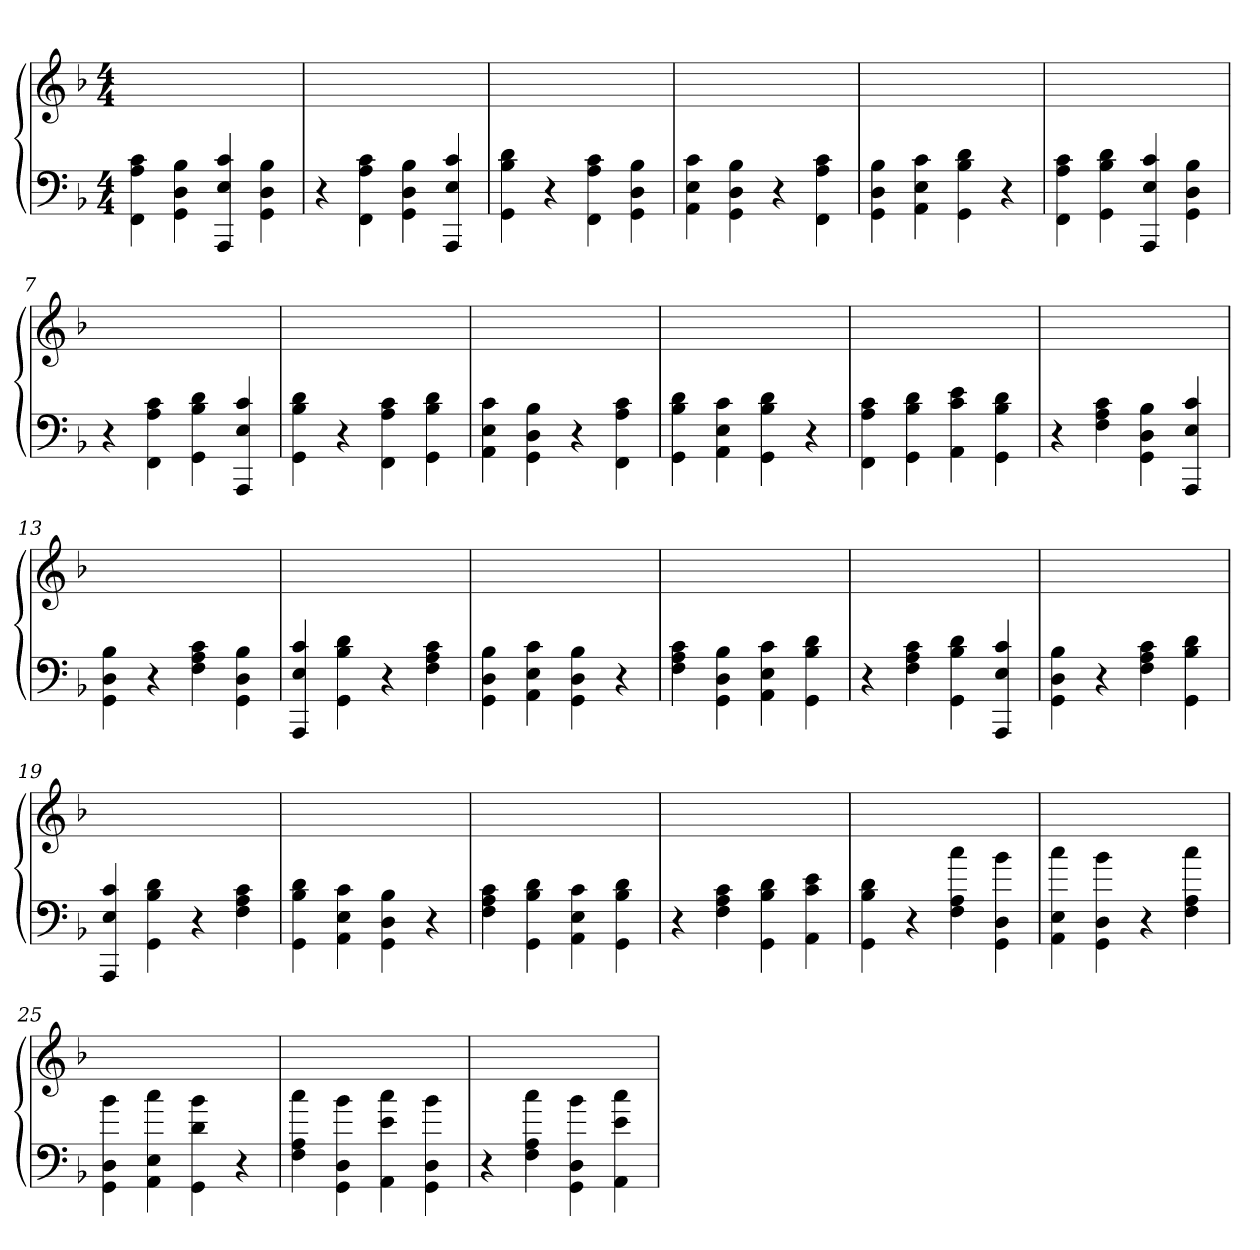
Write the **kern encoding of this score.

**kern	**kern
*part2	*part1
*staff2	*staff1
*clefF4	*clefG2
*k[b-]	*k[b-]
*F:	*F:
*M4/4	*M4/4
*MM60	*MM60
=1	=1
4FF 4A 4c	1ryy
4GG 4D 4B-	.
4AAA 4E 4c	.
4GG 4D 4B-	.
=2	=2
4r	1ryy
4FF 4A 4c	.
4GG 4D 4B-	.
4AAA 4E 4c	.
=3	=3
4GG 4B- 4d	1ryy
4r	.
4FF 4A 4c	.
4GG 4D 4B-	.
=4	=4
4AA 4E 4c	1ryy
4GG 4D 4B-	.
4r	.
4FF 4A 4c	.
=5	=5
4GG 4D 4B-	1ryy
4AA 4E 4c	.
4GG 4B- 4d	.
4r	.
=6	=6
4FF 4A 4c	1ryy
4GG 4B- 4d	.
4AAA 4E 4c	.
4GG 4D 4B-	.
=7	=7
4r	1ryy
4FF 4A 4c	.
4GG 4B- 4d	.
4AAA 4E 4c	.
=8	=8
4GG 4B- 4d	1ryy
4r	.
4FF 4A 4c	.
4GG 4B- 4d	.
=9	=9
4AA 4E 4c	1ryy
4GG 4D 4B-	.
4r	.
4FF 4A 4c	.
=10	=10
4GG 4B- 4d	1ryy
4AA 4E 4c	.
4GG 4B- 4d	.
4r	.
=11	=11
4FF 4A 4c	1ryy
4GG 4B- 4d	.
4AA 4c 4e	.
4GG 4B- 4d	.
=12	=12
4r	1ryy
4F 4A 4c	.
4GG 4D 4B-	.
4AAA 4E 4c	.
=13	=13
4GG 4D 4B-	1ryy
4r	.
4F 4A 4c	.
4GG 4D 4B-	.
=14	=14
4AAA 4E 4c	1ryy
4GG 4B- 4d	.
4r	.
4F 4A 4c	.
=15	=15
4GG 4D 4B-	1ryy
4AA 4E 4c	.
4GG 4D 4B-	.
4r	.
=16	=16
4F 4A 4c	1ryy
4GG 4D 4B-	.
4AA 4E 4c	.
4GG 4B- 4d	.
=17	=17
4r	1ryy
4F 4A 4c	.
4GG 4B- 4d	.
4AAA 4E 4c	.
=18	=18
4GG 4D 4B-	1ryy
4r	.
4F 4A 4c	.
4GG 4B- 4d	.
=19	=19
4AAA 4E 4c	1ryy
4GG 4B- 4d	.
4r	.
4F 4A 4c	.
=20	=20
4GG 4B- 4d	1ryy
4AA 4E 4c	.
4GG 4D 4B-	.
4r	.
=21	=21
4F 4A 4c	1ryy
4GG 4B- 4d	.
4AA 4E 4c	.
4GG 4B- 4d	.
=22	=22
4r	1ryy
4F 4A 4c	.
4GG 4B- 4d	.
4AA 4c 4e	.
=23	=23
4GG 4B- 4d	1ryy
4r	.
4F 4A 4cc	.
4GG 4D 4b-	.
=24	=24
4AA 4E 4cc	1ryy
4GG 4D 4b-	.
4r	.
4F 4A 4cc	.
=25	=25
4GG 4D 4b-	1ryy
4AA 4E 4cc	.
4GG 4d 4b-	.
4r	.
=26	=26
4F 4A 4cc	1ryy
4GG 4D 4b-	.
4AA 4e 4cc	.
4GG 4D 4b-	.
=27	=27
4r	1ryy
4F 4A 4cc	.
4GG 4D 4b-	.
4AA 4e 4cc	.
=	=
*-	*-
